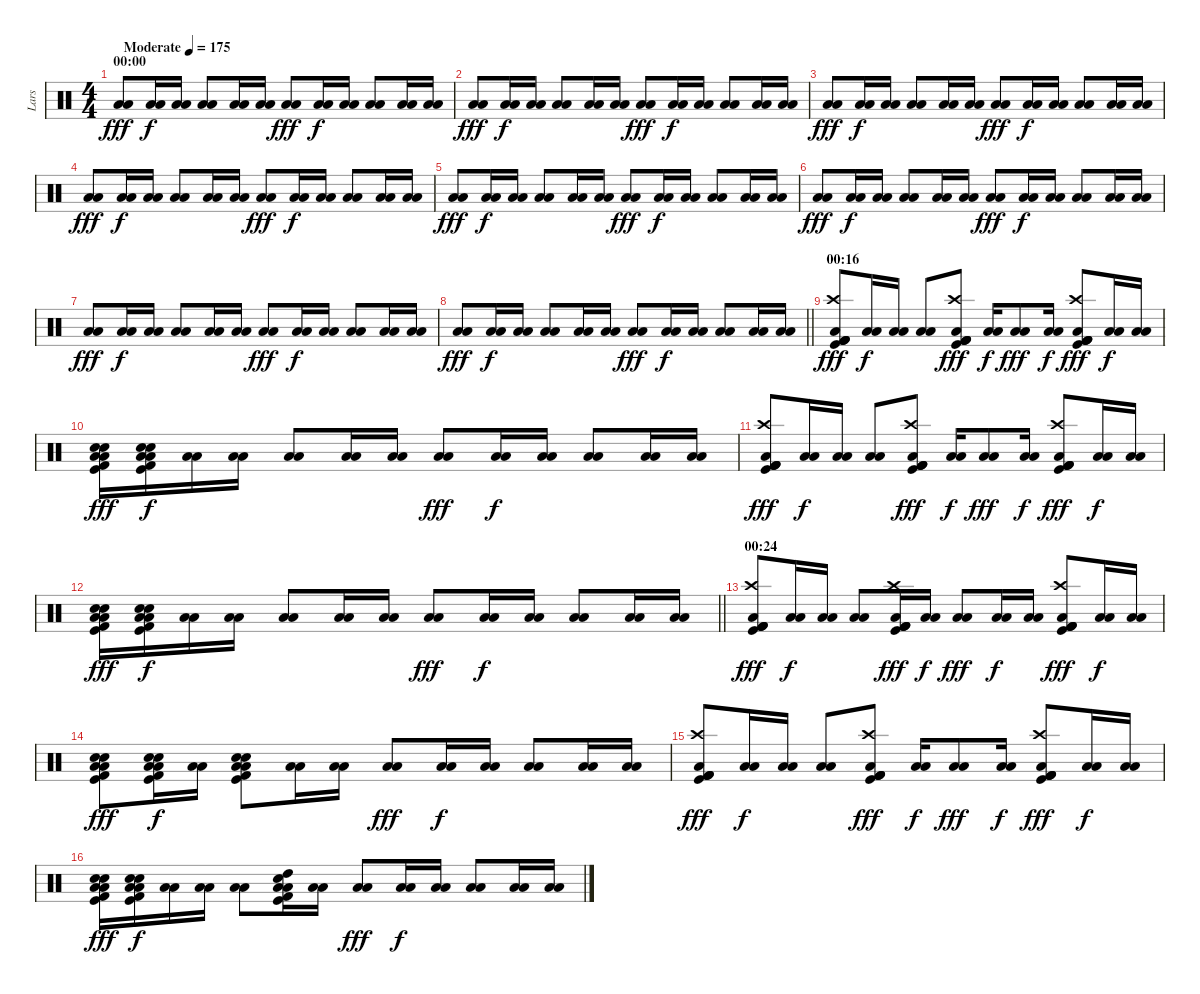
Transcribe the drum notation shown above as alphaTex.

\track ("Lars" "Lars") {instrument percussion}
\staff {score}
\articulation defaults
\ts (4 4)
\section ("" "00:00")
\tempo (175 "Moderate")
\tempo 120
\tempo (175 "Moderate")
\clef neutral
\ks c
("Low Floor Tom (hit)" "Low Floor Tom (hit)").8{dy fff} ("Low Floor Tom (hit)" "Low Floor Tom (hit)").16{dy f} ("Low Floor Tom (hit)" "Low Floor Tom (hit)").16 ("Low Floor Tom (hit)" "Low Floor Tom (hit)").8 ("Low Floor Tom (hit)" "Low Floor Tom (hit)").16 ("Low Floor Tom (hit)" "Low Floor Tom (hit)").16 ("Low Floor Tom (hit)" "Low Floor Tom (hit)").8{dy fff} ("Low Floor Tom (hit)" "Low Floor Tom (hit)").16{dy f} ("Low Floor Tom (hit)" "Low Floor Tom (hit)").16 ("Low Floor Tom (hit)" "Low Floor Tom (hit)").8 ("Low Floor Tom (hit)" "Low Floor Tom (hit)").16 ("Low Floor Tom (hit)" "Low Floor Tom (hit)").16 |
("Low Floor Tom (hit)" "Low Floor Tom (hit)").8{dy fff} ("Low Floor Tom (hit)" "Low Floor Tom (hit)").16{dy f} ("Low Floor Tom (hit)" "Low Floor Tom (hit)").16 ("Low Floor Tom (hit)" "Low Floor Tom (hit)").8 ("Low Floor Tom (hit)" "Low Floor Tom (hit)").16 ("Low Floor Tom (hit)" "Low Floor Tom (hit)").16 ("Low Floor Tom (hit)" "Low Floor Tom (hit)").8{dy fff} ("Low Floor Tom (hit)" "Low Floor Tom (hit)").16{dy f} ("Low Floor Tom (hit)" "Low Floor Tom (hit)").16 ("Low Floor Tom (hit)" "Low Floor Tom (hit)").8 ("Low Floor Tom (hit)" "Low Floor Tom (hit)").16 ("Low Floor Tom (hit)" "Low Floor Tom (hit)").16 |
("Low Floor Tom (hit)" "Low Floor Tom (hit)").8{dy fff} ("Low Floor Tom (hit)" "Low Floor Tom (hit)").16{dy f} ("Low Floor Tom (hit)" "Low Floor Tom (hit)").16 ("Low Floor Tom (hit)" "Low Floor Tom (hit)").8 ("Low Floor Tom (hit)" "Low Floor Tom (hit)").16 ("Low Floor Tom (hit)" "Low Floor Tom (hit)").16 ("Low Floor Tom (hit)" "Low Floor Tom (hit)").8{dy fff} ("Low Floor Tom (hit)" "Low Floor Tom (hit)").16{dy f} ("Low Floor Tom (hit)" "Low Floor Tom (hit)").16 ("Low Floor Tom (hit)" "Low Floor Tom (hit)").8 ("Low Floor Tom (hit)" "Low Floor Tom (hit)").16 ("Low Floor Tom (hit)" "Low Floor Tom (hit)").16 |
("Low Floor Tom (hit)" "Low Floor Tom (hit)").8{dy fff} ("Low Floor Tom (hit)" "Low Floor Tom (hit)").16{dy f} ("Low Floor Tom (hit)" "Low Floor Tom (hit)").16 ("Low Floor Tom (hit)" "Low Floor Tom (hit)").8 ("Low Floor Tom (hit)" "Low Floor Tom (hit)").16 ("Low Floor Tom (hit)" "Low Floor Tom (hit)").16 ("Low Floor Tom (hit)" "Low Floor Tom (hit)").8{dy fff} ("Low Floor Tom (hit)" "Low Floor Tom (hit)").16{dy f} ("Low Floor Tom (hit)" "Low Floor Tom (hit)").16 ("Low Floor Tom (hit)" "Low Floor Tom (hit)").8 ("Low Floor Tom (hit)" "Low Floor Tom (hit)").16 ("Low Floor Tom (hit)" "Low Floor Tom (hit)").16 |
("Low Floor Tom (hit)" "Low Floor Tom (hit)").8{dy fff} ("Low Floor Tom (hit)" "Low Floor Tom (hit)").16{dy f} ("Low Floor Tom (hit)" "Low Floor Tom (hit)").16 ("Low Floor Tom (hit)" "Low Floor Tom (hit)").8 ("Low Floor Tom (hit)" "Low Floor Tom (hit)").16 ("Low Floor Tom (hit)" "Low Floor Tom (hit)").16 ("Low Floor Tom (hit)" "Low Floor Tom (hit)").8{dy fff} ("Low Floor Tom (hit)" "Low Floor Tom (hit)").16{dy f} ("Low Floor Tom (hit)" "Low Floor Tom (hit)").16 ("Low Floor Tom (hit)" "Low Floor Tom (hit)").8 ("Low Floor Tom (hit)" "Low Floor Tom (hit)").16 ("Low Floor Tom (hit)" "Low Floor Tom (hit)").16 |
("Low Floor Tom (hit)" "Low Floor Tom (hit)").8{dy fff} ("Low Floor Tom (hit)" "Low Floor Tom (hit)").16{dy f} ("Low Floor Tom (hit)" "Low Floor Tom (hit)").16 ("Low Floor Tom (hit)" "Low Floor Tom (hit)").8 ("Low Floor Tom (hit)" "Low Floor Tom (hit)").16 ("Low Floor Tom (hit)" "Low Floor Tom (hit)").16 ("Low Floor Tom (hit)" "Low Floor Tom (hit)").8{dy fff} ("Low Floor Tom (hit)" "Low Floor Tom (hit)").16{dy f} ("Low Floor Tom (hit)" "Low Floor Tom (hit)").16 ("Low Floor Tom (hit)" "Low Floor Tom (hit)").8 ("Low Floor Tom (hit)" "Low Floor Tom (hit)").16 ("Low Floor Tom (hit)" "Low Floor Tom (hit)").16 |
("Low Floor Tom (hit)" "Low Floor Tom (hit)").8{dy fff} ("Low Floor Tom (hit)" "Low Floor Tom (hit)").16{dy f} ("Low Floor Tom (hit)" "Low Floor Tom (hit)").16 ("Low Floor Tom (hit)" "Low Floor Tom (hit)").8 ("Low Floor Tom (hit)" "Low Floor Tom (hit)").16 ("Low Floor Tom (hit)" "Low Floor Tom (hit)").16 ("Low Floor Tom (hit)" "Low Floor Tom (hit)").8{dy fff} ("Low Floor Tom (hit)" "Low Floor Tom (hit)").16{dy f} ("Low Floor Tom (hit)" "Low Floor Tom (hit)").16 ("Low Floor Tom (hit)" "Low Floor Tom (hit)").8 ("Low Floor Tom (hit)" "Low Floor Tom (hit)").16 ("Low Floor Tom (hit)" "Low Floor Tom (hit)").16 |
\barLineRight lightlight
("Low Floor Tom (hit)" "Low Floor Tom (hit)").8{dy fff} ("Low Floor Tom (hit)" "Low Floor Tom (hit)").16{dy f} ("Low Floor Tom (hit)" "Low Floor Tom (hit)").16 ("Low Floor Tom (hit)" "Low Floor Tom (hit)").8 ("Low Floor Tom (hit)" "Low Floor Tom (hit)").16 ("Low Floor Tom (hit)" "Low Floor Tom (hit)").16 ("Low Floor Tom (hit)" "Low Floor Tom (hit)").8{dy fff} ("Low Floor Tom (hit)" "Low Floor Tom (hit)").16{dy f} ("Low Floor Tom (hit)" "Low Floor Tom (hit)").16 ("Low Floor Tom (hit)" "Low Floor Tom (hit)").8 ("Low Floor Tom (hit)" "Low Floor Tom (hit)").16 ("Low Floor Tom (hit)" "Low Floor Tom (hit)").16 |
\section ("" "00:16")
("Low Floor Tom (hit)" "Crash high (hit)" "Kick (hit) 2" "Kick (hit) 2" "Kick (hit)" "Kick (hit) 2").8{dy fff} ("Low Floor Tom (hit)" "Low Floor Tom (hit)").16{dy f} ("Low Floor Tom (hit)" "Low Floor Tom (hit)").16 ("Low Floor Tom (hit)" "Low Floor Tom (hit)").8 ("Low Floor Tom (hit)" "Crash high (hit)" "Kick (hit) 2" "Kick (hit) 2" "Kick (hit)" "Kick (hit) 2").8{dy fff} ("Low Floor Tom (hit)" "Low Floor Tom (hit)").16{dy f} ("Low Floor Tom (hit)" "Low Floor Tom (hit)").8{dy fff} ("Low Floor Tom (hit)" "Low Floor Tom (hit)").16{dy f} ("Low Floor Tom (hit)" "Crash high (hit)" "Kick (hit) 2" "Kick (hit) 2" "Kick (hit)" "Kick (hit) 2").8{dy fff} ("Low Floor Tom (hit)" "Low Floor Tom (hit)").16{dy f} ("Low Floor Tom (hit)" "Low Floor Tom (hit)").16 |
("Electric Snare (hit)" "Snare (hit) 2" "Low Floor Tom (hit)" "Low Floor Tom (hit)" "Kick (hit)" "Kick (hit) 2").16{dy fff} ("Electric Snare (hit)" "Snare (hit) 2" "Low Floor Tom (hit)" "Low Floor Tom (hit)" "Kick (hit)" "Kick (hit) 2").16{dy f} ("Low Floor Tom (hit)" "Low Floor Tom (hit)").16 ("Low Floor Tom (hit)" "Low Floor Tom (hit)").16 ("Low Floor Tom (hit)" "Low Floor Tom (hit)").8 ("Low Floor Tom (hit)" "Low Floor Tom (hit)").16 ("Low Floor Tom (hit)" "Low Floor Tom (hit)").16 ("Low Floor Tom (hit)" "Low Floor Tom (hit)").8{dy fff} ("Low Floor Tom (hit)" "Low Floor Tom (hit)").16{dy f} ("Low Floor Tom (hit)" "Low Floor Tom (hit)").16 ("Low Floor Tom (hit)" "Low Floor Tom (hit)").8 ("Low Floor Tom (hit)" "Low Floor Tom (hit)").16 ("Low Floor Tom (hit)" "Low Floor Tom (hit)").16 |
("Low Floor Tom (hit)" "Crash high (hit)" "Kick (hit) 2" "Kick (hit) 2" "Kick (hit)" "Kick (hit) 2").8{dy fff} ("Low Floor Tom (hit)" "Low Floor Tom (hit)").16{dy f} ("Low Floor Tom (hit)" "Low Floor Tom (hit)").16 ("Low Floor Tom (hit)" "Low Floor Tom (hit)").8 ("Low Floor Tom (hit)" "Crash high (hit)" "Kick (hit) 2" "Kick (hit) 2" "Kick (hit)" "Kick (hit) 2").8{dy fff} ("Low Floor Tom (hit)" "Low Floor Tom (hit)").16{dy f} ("Low Floor Tom (hit)" "Low Floor Tom (hit)").8{dy fff} ("Low Floor Tom (hit)" "Low Floor Tom (hit)").16{dy f} ("Low Floor Tom (hit)" "Crash high (hit)" "Kick (hit) 2" "Kick (hit) 2" "Kick (hit)" "Kick (hit) 2").8{dy fff} ("Low Floor Tom (hit)" "Low Floor Tom (hit)").16{dy f} ("Low Floor Tom (hit)" "Low Floor Tom (hit)").16 |
\barLineRight lightlight
("Electric Snare (hit)" "Snare (hit) 2" "Low Floor Tom (hit)" "Low Floor Tom (hit)" "Kick (hit)" "Kick (hit) 2").16{dy fff} ("Electric Snare (hit)" "Snare (hit) 2" "Low Floor Tom (hit)" "Low Floor Tom (hit)" "Kick (hit)" "Kick (hit) 2").16{dy f} ("Low Floor Tom (hit)" "Low Floor Tom (hit)").16 ("Low Floor Tom (hit)" "Low Floor Tom (hit)").16 ("Low Floor Tom (hit)" "Low Floor Tom (hit)").8 ("Low Floor Tom (hit)" "Low Floor Tom (hit)").16 ("Low Floor Tom (hit)" "Low Floor Tom (hit)").16 ("Low Floor Tom (hit)" "Low Floor Tom (hit)").8{dy fff} ("Low Floor Tom (hit)" "Low Floor Tom (hit)").16{dy f} ("Low Floor Tom (hit)" "Low Floor Tom (hit)").16 ("Low Floor Tom (hit)" "Low Floor Tom (hit)").8 ("Low Floor Tom (hit)" "Low Floor Tom (hit)").16 ("Low Floor Tom (hit)" "Low Floor Tom (hit)").16 |
\section ("" "00:24")
("Low Floor Tom (hit)" "Crash high (hit)" "Kick (hit) 2" "Kick (hit) 2" "Kick (hit)" "Kick (hit) 2").8{dy fff} ("Low Floor Tom (hit)" "Low Floor Tom (hit)").16{dy f} ("Low Floor Tom (hit)" "Low Floor Tom (hit)").16 ("Low Floor Tom (hit)" "Low Floor Tom (hit)").8 ("Low Floor Tom (hit)" "Crash high (hit)" "Kick (hit) 2" "Kick (hit) 2" "Kick (hit)" "Kick (hit) 2").16{dy fff} ("Low Floor Tom (hit)" "Low Floor Tom (hit)").16{dy f} ("Low Floor Tom (hit)" "Low Floor Tom (hit)").8{dy fff} ("Low Floor Tom (hit)" "Low Floor Tom (hit)").16{dy f} ("Low Floor Tom (hit)" "Low Floor Tom (hit)").16 ("Low Floor Tom (hit)" "Crash high (hit)" "Kick (hit) 2" "Kick (hit) 2" "Kick (hit)" "Kick (hit) 2").8{dy fff} ("Low Floor Tom (hit)" "Low Floor Tom (hit)").16{dy f} ("Low Floor Tom (hit)" "Low Floor Tom (hit)").16 |
("Electric Snare (hit)" "Snare (hit) 2" "Low Floor Tom (hit)" "Low Floor Tom (hit)" "Kick (hit)" "Kick (hit) 2").8{dy fff} ("Electric Snare (hit)" "Snare (hit) 2" "Low Floor Tom (hit)" "Low Floor Tom (hit)" "Kick (hit)" "Kick (hit) 2").16{dy f} ("Low Floor Tom (hit)" "Low Floor Tom (hit)").16 ("Electric Snare (hit)" "Snare (hit) 2" "Low Floor Tom (hit)" "Low Floor Tom (hit)" "Kick (hit)" "Kick (hit) 2").8 ("Low Floor Tom (hit)" "Low Floor Tom (hit)").16 ("Low Floor Tom (hit)" "Low Floor Tom (hit)").16 ("Low Floor Tom (hit)" "Low Floor Tom (hit)").8{dy fff} ("Low Floor Tom (hit)" "Low Floor Tom (hit)").16{dy f} ("Low Floor Tom (hit)" "Low Floor Tom (hit)").16 ("Low Floor Tom (hit)" "Low Floor Tom (hit)").8 ("Low Floor Tom (hit)" "Low Floor Tom (hit)").16 ("Low Floor Tom (hit)" "Low Floor Tom (hit)").16 |
("Low Floor Tom (hit)" "Crash high (hit)" "Kick (hit) 2" "Kick (hit) 2" "Kick (hit)" "Kick (hit) 2").8{dy fff} ("Low Floor Tom (hit)" "Low Floor Tom (hit)").16{dy f} ("Low Floor Tom (hit)" "Low Floor Tom (hit)").16 ("Low Floor Tom (hit)" "Low Floor Tom (hit)").8 ("Low Floor Tom (hit)" "Crash high (hit)" "Kick (hit) 2" "Kick (hit) 2" "Kick (hit)" "Kick (hit) 2").8{dy fff} ("Low Floor Tom (hit)" "Low Floor Tom (hit)").16{dy f} ("Low Floor Tom (hit)" "Low Floor Tom (hit)").8{dy fff} ("Low Floor Tom (hit)" "Low Floor Tom (hit)").16{dy f} ("Low Floor Tom (hit)" "Crash high (hit)" "Kick (hit) 2" "Kick (hit) 2" "Kick (hit)" "Kick (hit) 2").8{dy fff} ("Low Floor Tom (hit)" "Low Floor Tom (hit)").16{dy f} ("Low Floor Tom (hit)" "Low Floor Tom (hit)").16 |
("Electric Snare (hit)" "Snare (hit) 2" "Low Floor Tom (hit)" "Low Floor Tom (hit)" "Kick (hit)" "Kick (hit) 2").16{dy fff} ("Electric Snare (hit)" "Snare (hit) 2" "Low Floor Tom (hit)" "Low Floor Tom (hit)" "Kick (hit)" "Kick (hit) 2").16{dy f} ("Low Floor Tom (hit)" "Low Floor Tom (hit)").16 ("Low Floor Tom (hit)" "Low Floor Tom (hit)").16 ("Low Floor Tom (hit)" "Low Floor Tom (hit)").8 ("Electric Snare (hit)" "High Tom (hit)" "Low Floor Tom (hit)" "Low Floor Tom (hit)" "Kick (hit)" "Kick (hit) 2").16 ("Low Floor Tom (hit)" "Low Floor Tom (hit)").16 ("Low Floor Tom (hit)" "Low Floor Tom (hit)").8{dy fff} ("Low Floor Tom (hit)" "Low Floor Tom (hit)").16{dy f} ("Low Floor Tom (hit)" "Low Floor Tom (hit)").16 ("Low Floor Tom (hit)" "Low Floor Tom (hit)").8 ("Low Floor Tom (hit)" "Low Floor Tom (hit)").16 ("Low Floor Tom (hit)" "Low Floor Tom (hit)").16
